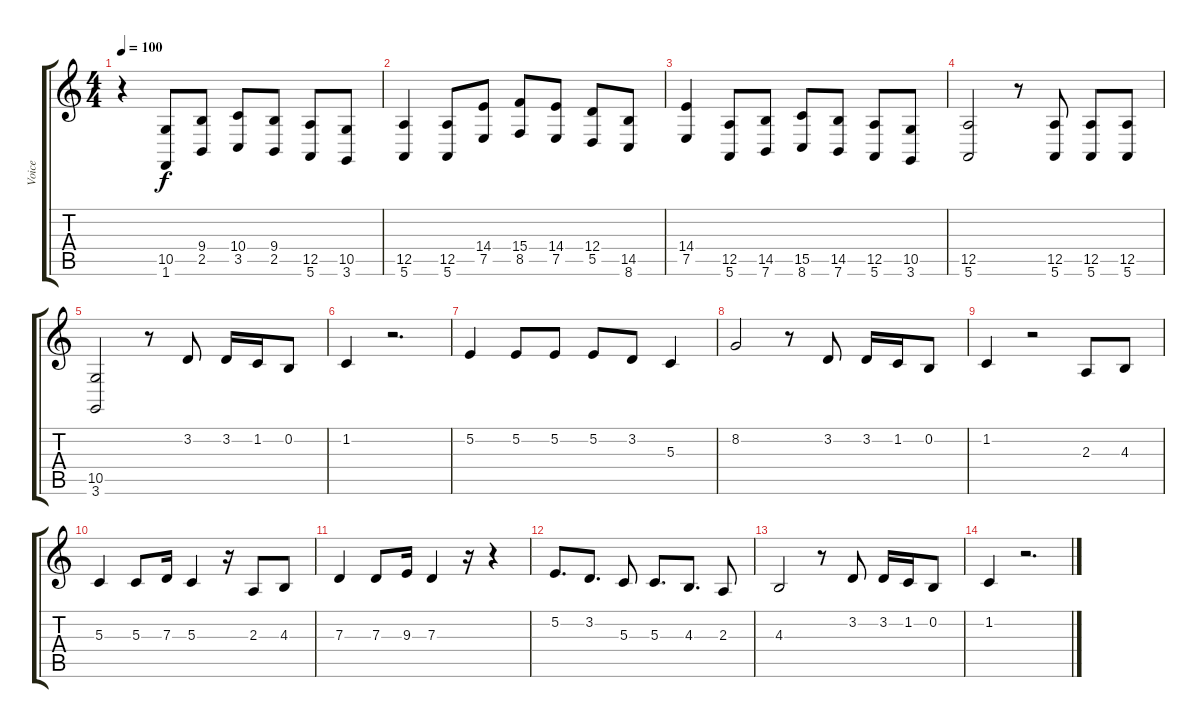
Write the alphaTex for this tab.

\track ("Voice" "Voice") {instrument altosax}
\staff {score tabs}
\tuning (E4 B3 G3 D3 A2 E2) {hide}
\ts (4 4)
\tempo 100
\clef g2
\ks c
r.4{dy f} (10.5 1.6).8 (9.4 2.5).8 (10.4 3.5).8 (9.4 2.5).8 (12.5 5.6).8 (10.5 3.6).8 |
(12.5 5.6).4 (12.5 5.6).8 (14.4 7.5).8 (15.4 8.5).8 (14.4 7.5).8 (12.4 5.5).8 (14.5 8.6).8 |
(14.4 7.5).4 (12.5 5.6).8 (14.5 7.6).8 (15.5 8.6).8 (14.5 7.6).8 (12.5 5.6).8 (10.5 3.6).8 |
(12.5 5.6).2 r.8 (12.5 5.6).8 (12.5 5.6).8 (12.5 5.6).8 |
(10.5 3.6).2 r.8 3.2.8 3.2.16 1.2.16 0.2.8 |
1.2.4 r.2{d} |
5.2.4 5.2.8 5.2.8 5.2.8 3.2.8 5.3.4 |
8.2.2 r.8 3.2.8 3.2.16 1.2.16 0.2.8 |
1.2.4 r.2 2.3.8 4.3.8 |
5.3.4 5.3.8 7.3.16 5.3.4 r.16 2.3.8 4.3.8 |
7.3.4 7.3.8 9.3.16 7.3.4 r.16 r.4 |
5.2.8{d} 3.2.8{d} 5.3.8 5.3.8{d} 4.3.8{d} 2.3.8 |
4.3.2 r.8 3.2.8 3.2.16 1.2.16 0.2.8 |
1.2.4 r.2{d}
